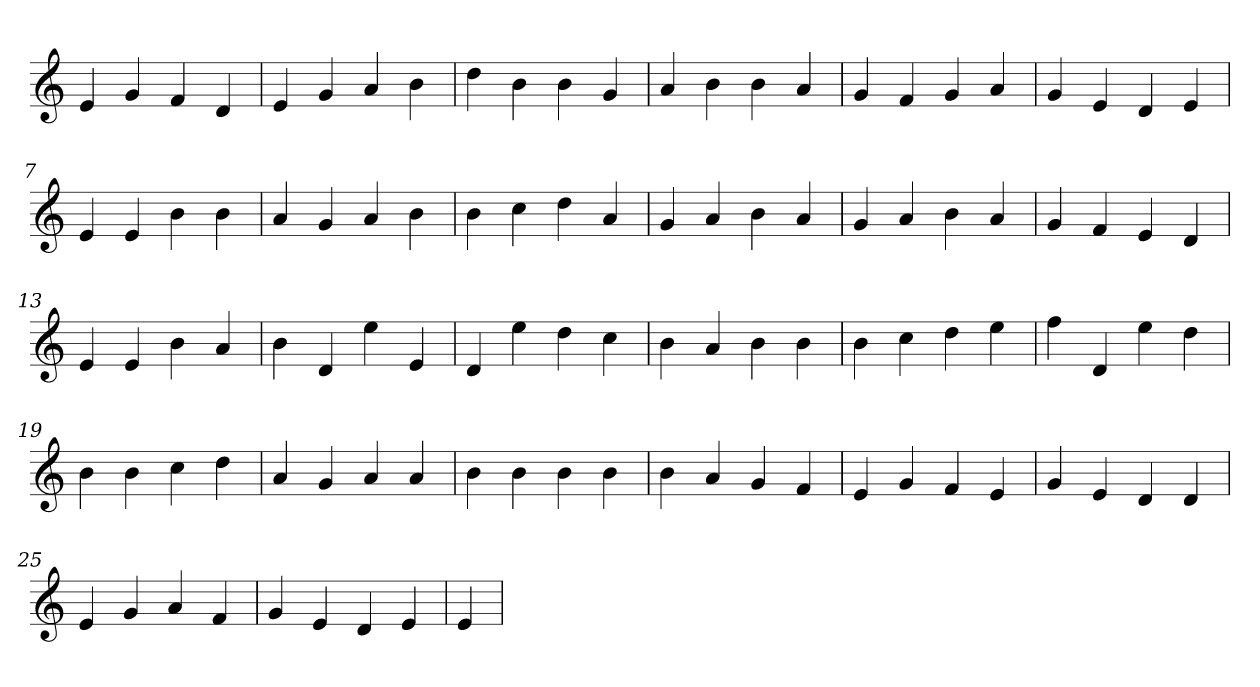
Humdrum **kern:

**kern
*part1
*staff1
*clefG2
=1
4e
4g
4f
4d
=2
4e
4g
4a
4b
=3
4dd
4b
4b
4g
=4
4a
4b
4b
4a
=5
4g
4f
4g
4a
=6
4g
4e
4d
4e
=7
4e
4e
4b
4b
=8
4a
4g
4a
4b
=9
4b
4cc
4dd
4a
=10
4g
4a
4b
4a
=11
4g
4a
4b
4a
=12
4g
4f
4e
4d
=13
4e
4e
4b
4a
=14
4b
4d
4ee
4e
=15
4d
4ee
4dd
4cc
=16
4b
4a
4b
4b
=17
4b
4cc
4dd
4ee
=18
4ff
4d
4ee
4dd
=19
4b
4b
4cc
4dd
=20
4a
4g
4a
4a
=21
4b
4b
4b
4b
=22
4b
4a
4g
4f
=23
4e
4g
4f
4e
=24
4g
4e
4d
4d
=25
4e
4g
4a
4f
=26
4g
4e
4d
4e
=27
4e
=
*-
